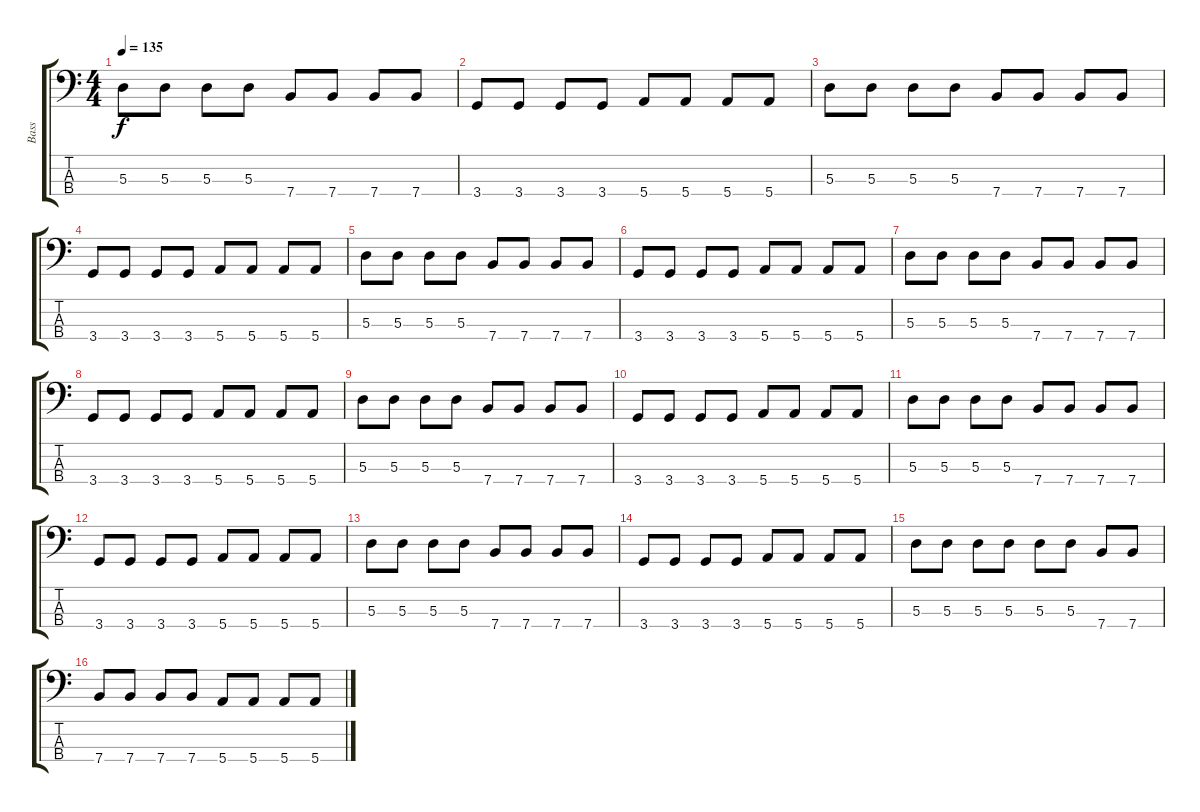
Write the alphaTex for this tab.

\track ("Bass" "Bass") {instrument electricbassfinger}
\staff {score tabs}
\tuning (G2 D2 A1 E1) {hide}
\ts (4 4)
\tempo 135
\clef f4
\ks c
5.3.8{dy f} 5.3.8 5.3.8 5.3.8 7.4.8 7.4.8 7.4.8 7.4.8 |
3.4.8 3.4.8 3.4.8 3.4.8 5.4.8 5.4.8 5.4.8 5.4.8 |
5.3.8 5.3.8 5.3.8 5.3.8 7.4.8 7.4.8 7.4.8 7.4.8 |
3.4.8 3.4.8 3.4.8 3.4.8 5.4.8 5.4.8 5.4.8 5.4.8 |
5.3.8 5.3.8 5.3.8 5.3.8 7.4.8 7.4.8 7.4.8 7.4.8 |
3.4.8 3.4.8 3.4.8 3.4.8 5.4.8 5.4.8 5.4.8 5.4.8 |
5.3.8 5.3.8 5.3.8 5.3.8 7.4.8 7.4.8 7.4.8 7.4.8 |
3.4.8 3.4.8 3.4.8 3.4.8 5.4.8 5.4.8 5.4.8 5.4.8 |
5.3.8 5.3.8 5.3.8 5.3.8 7.4.8 7.4.8 7.4.8 7.4.8 |
3.4.8 3.4.8 3.4.8 3.4.8 5.4.8 5.4.8 5.4.8 5.4.8 |
5.3.8 5.3.8 5.3.8 5.3.8 7.4.8 7.4.8 7.4.8 7.4.8 |
3.4.8 3.4.8 3.4.8 3.4.8 5.4.8 5.4.8 5.4.8 5.4.8 |
5.3.8 5.3.8 5.3.8 5.3.8 7.4.8 7.4.8 7.4.8 7.4.8 |
3.4.8 3.4.8 3.4.8 3.4.8 5.4.8 5.4.8 5.4.8 5.4.8 |
5.3.8 5.3.8 5.3.8 5.3.8 5.3.8 5.3.8 7.4.8 7.4.8 |
7.4.8 7.4.8 7.4.8 7.4.8 5.4.8 5.4.8 5.4.8 5.4.8
